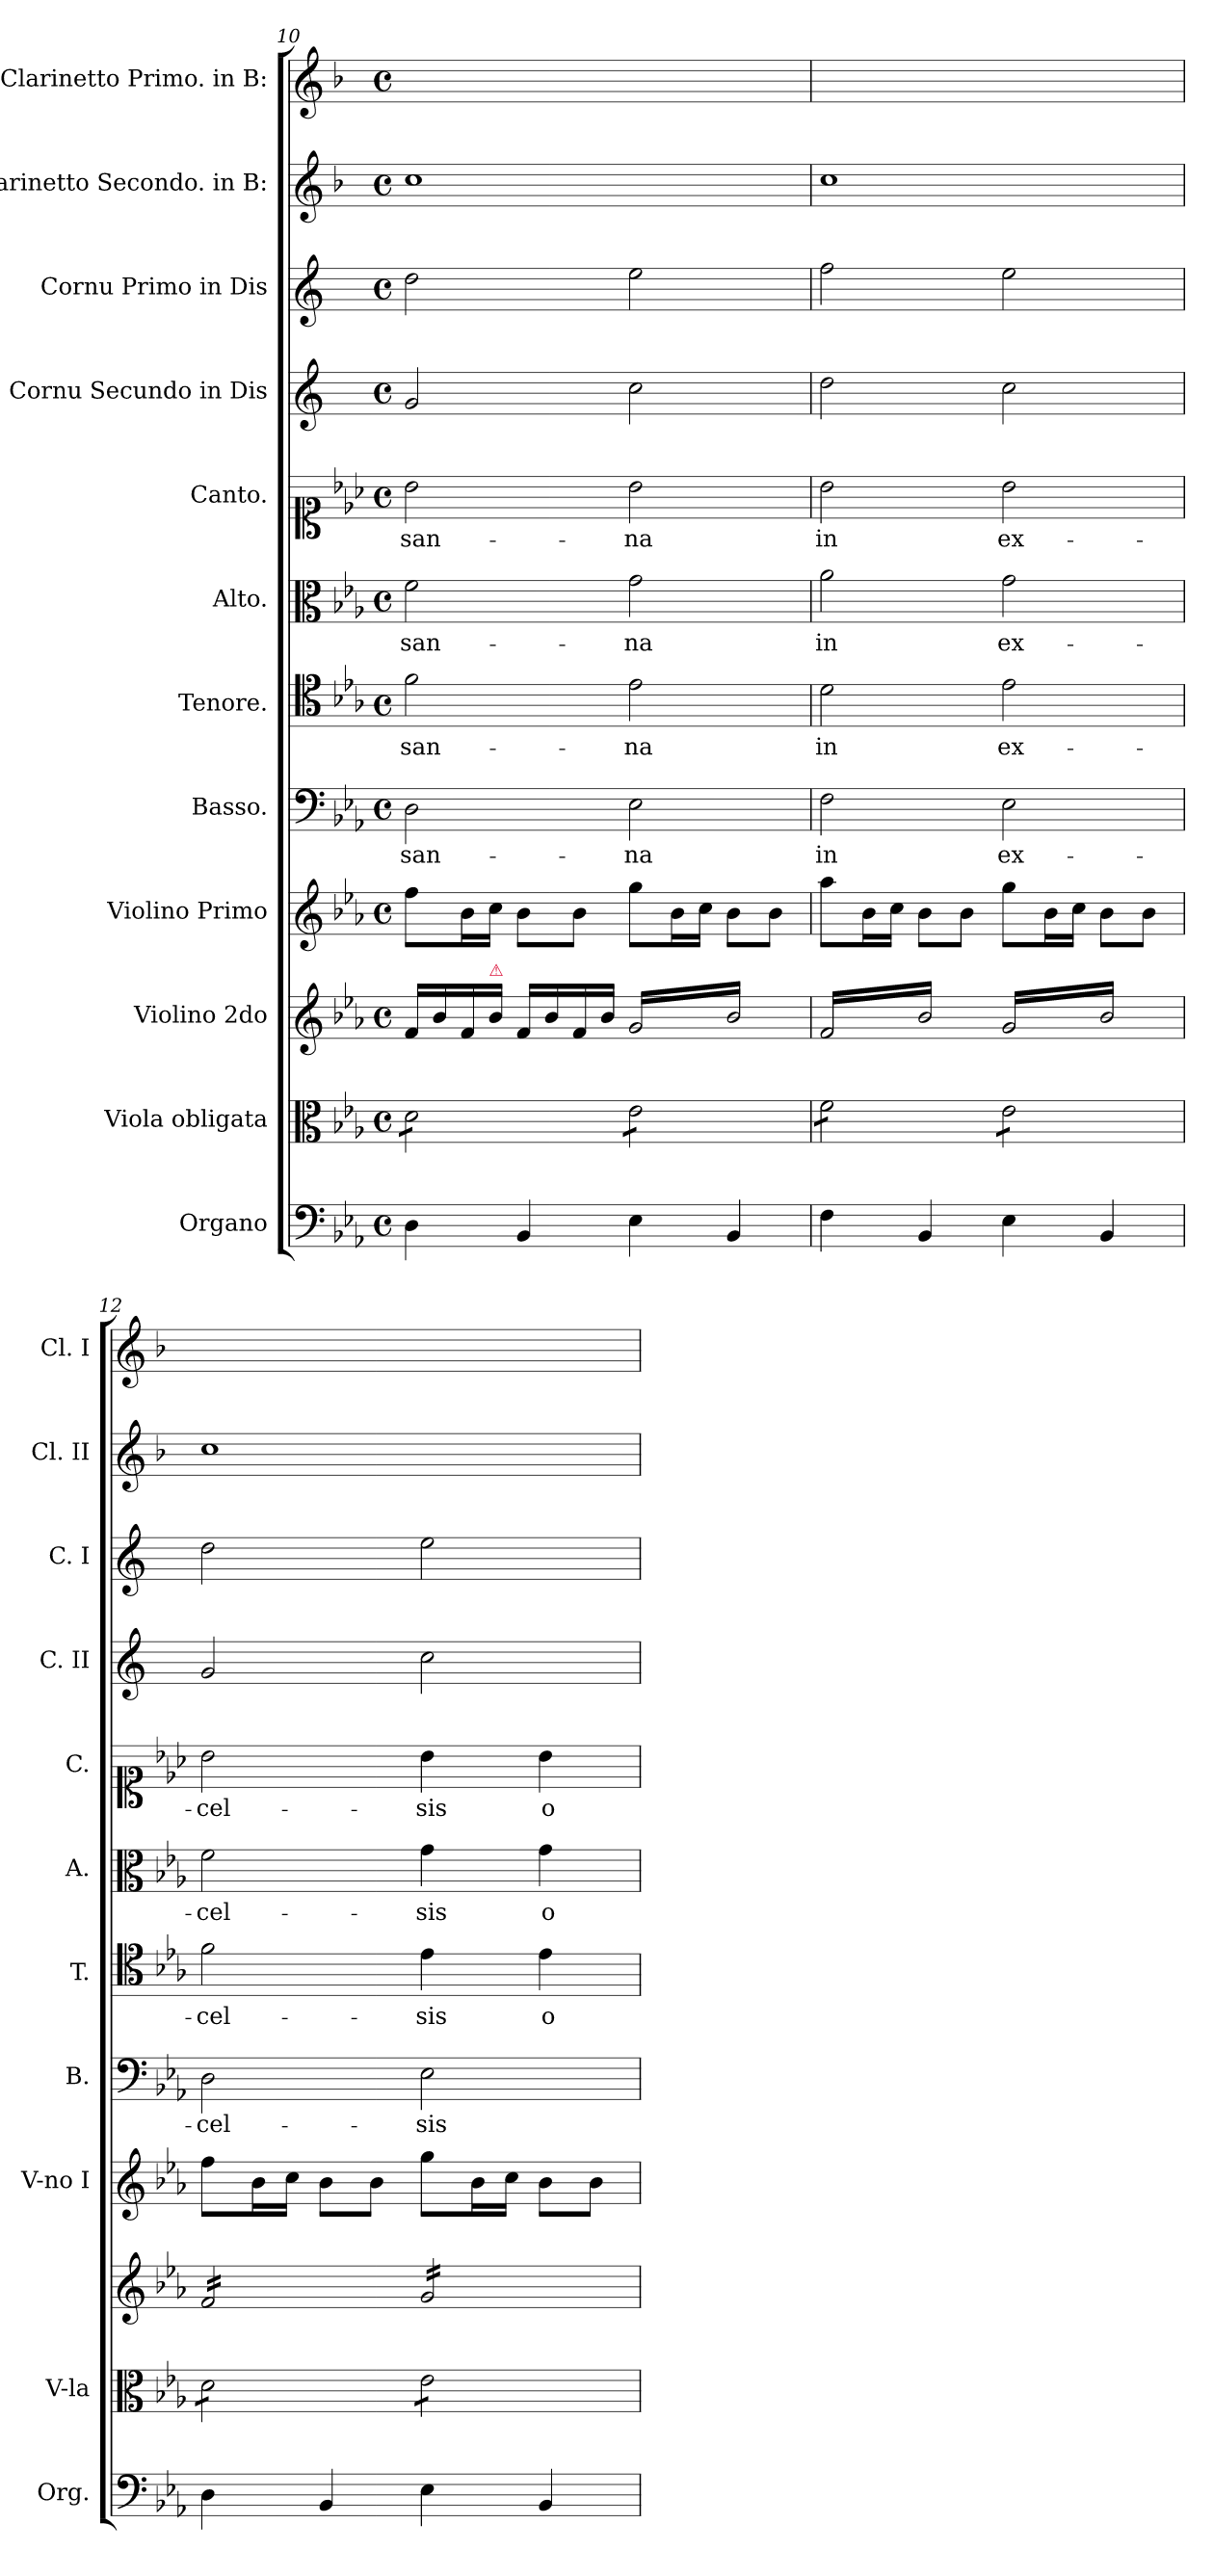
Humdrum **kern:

**kern	**kern	**kern	**kern	**kern	**text	**kern	**text	**kern	**text	**kern	**text	**kern	**kern	**kern	**kern
*part12	*part11	*part10	*part9	*part8	*part8	*part7	*part7	*part6	*part6	*part5	*part5	*part4	*part3	*part2	*part1
*staff12	*staff11	*staff10	*staff9	*staff8	*staff8	*staff7	*staff7	*staff6	*staff6	*staff5	*staff5	*staff4	*staff3	*staff2	*staff1
*I"Organo	*I"Viola obligata	*I"Violino 2do	*I"Violino Primo	*I"Basso.	*	*I"Tenore.	*	*I"Alto.	*	*I"Canto.	*	*I"Cornu Secundo in Dis	*I"Cornu Primo in Dis	*I"Clarinetto Secondo. in B:	*I"Clarinetto Primo. in B:
*I'Org.	*I'V-la	*	*I'V-no I	*I'B.	*	*I'T.	*	*I'A.	*	*I'C.	*	*I'C. II	*I'C. I	*I'Cl. II	*I'Cl. I
*clefF4	*clefC3	*clefG2	*clefG2	*clefF4	*	*clefC4	*	*clefC3	*	*clefC1	*	*clefG2	*clefG2	*clefG2	*clefG2
*	*	*	*	*	*	*	*	*	*	*	*	*ITrd5c9	*ITrd5c9	*ITrd1c2	*ITrd1c2
*k[b-e-a-]	*k[b-e-a-]	*k[b-e-a-]	*k[b-e-a-]	*k[b-e-a-]	*	*k[b-e-a-]	*	*k[b-e-a-]	*	*k[b-e-a-]	*	*k[b-e-a-]	*k[b-e-a-]	*k[b-e-a-]	*k[b-e-a-]
*E-:	*E-:	*E-:	*E-:	*E-:	*	*E-:	*	*E-:	*	*E-:	*	*E-:	*E-:	*E-:	*E-:
*M4/4	*M4/4	*M4/4	*M4/4	*M4/4	*	*M4/4	*	*M4/4	*	*M4/4	*	*M4/4	*M4/4	*M4/4	*M4/4
*met(c)	*met(c)	*met(c)	*met(c)	*met(c)	*	*met(c)	*	*met(c)	*	*met(c)	*	*met(c)	*met(c)	*met(c)	*met(c)
=10	=10	=10	=10	=10	=10	=10	=10	=10	=10	=10	=10	=10	=10	=10	=10
*	*tremolo	*	*	*	*	*	*	*	*	*	*	*	*	*	*
4D\	8d\L	16f/LL	8ff\L	2D\	-san-	2f\	-san-	2f\	-san-	2b-\	-san-	2B-/	2f\	1b-	1ryy
.	.	16b-/	.	.	.	.	.	.	.	.	.	.	.	.	.
.	8d\	16f/	16b-\L	.	.	.	.	.	.	.	.	.	.	.	.
!	!	!LO:TX:a:color=crimson:t=⚠	!	!	!	!	!	!	!	!	!	!	!	!	!
.	.	16b-/JJ	16cc\JJ	.	.	.	.	.	.	.	.	.	.	.	.
4BB-/	8d\	16f/LL	8b-\L	.	.	.	.	.	.	.	.	.	.	.	.
.	.	16b-/	.	.	.	.	.	.	.	.	.	.	.	.	.
.	8d\J	16f/	8b-\J	.	.	.	.	.	.	.	.	.	.	.	.
.	.	16b-/JJ	.	.	.	.	.	.	.	.	.	.	.	.	.
*	*	*tremolo	*	*	*	*	*	*	*	*	*	*	*	*	*
4E-\	8e-\L	16g/LL	8gg\L	2E-\	-na	2e-\	-na	2g\	-na	2b-\	-na	2e-\	2g\	.	.
.	.	16b-/	.	.	.	.	.	.	.	.	.	.	.	.	.
.	8e-\	16g/	16b-\L	.	.	.	.	.	.	.	.	.	.	.	.
.	.	16b-/	16cc\JJ	.	.	.	.	.	.	.	.	.	.	.	.
4BB-/	8e-\	16g/	8b-\L	.	.	.	.	.	.	.	.	.	.	.	.
.	.	16b-/	.	.	.	.	.	.	.	.	.	.	.	.	.
.	8e-\J	16g/	8b-\J	.	.	.	.	.	.	.	.	.	.	.	.
.	.	16b-/JJ	.	.	.	.	.	.	.	.	.	.	.	.	.
=11	=11	=11	=11	=11	=11	=11	=11	=11	=11	=11	=11	=11	=11	=11	=11
4F\	8f\L	16f/LL	8aa-\L	2F\	in	2d\	in	2a-\	in	2b-\	in	2f\	2a-\	1b-	1ryy
.	.	16b-/	.	.	.	.	.	.	.	.	.	.	.	.	.
.	8f\	16f/	16b-\L	.	.	.	.	.	.	.	.	.	.	.	.
.	.	16b-/	16cc\JJ	.	.	.	.	.	.	.	.	.	.	.	.
4BB-/	8f\	16f/	8b-\L	.	.	.	.	.	.	.	.	.	.	.	.
.	.	16b-/	.	.	.	.	.	.	.	.	.	.	.	.	.
.	8f\J	16f/	8b-\J	.	.	.	.	.	.	.	.	.	.	.	.
.	.	16b-/JJ	.	.	.	.	.	.	.	.	.	.	.	.	.
4E-\	8e-\L	16g/LL	8gg\L	2E-\	ex-	2e-\	ex-	2g\	ex-	2b-\	ex-	2e-\	2g\	.	.
.	.	16b-/	.	.	.	.	.	.	.	.	.	.	.	.	.
.	8e-\	16g/	16b-\L	.	.	.	.	.	.	.	.	.	.	.	.
.	.	16b-/	16cc\JJ	.	.	.	.	.	.	.	.	.	.	.	.
4BB-/	8e-\	16g/	8b-\L	.	.	.	.	.	.	.	.	.	.	.	.
.	.	16b-/	.	.	.	.	.	.	.	.	.	.	.	.	.
.	8e-\J	16g/	8b-\J	.	.	.	.	.	.	.	.	.	.	.	.
.	.	16b-/JJ	.	.	.	.	.	.	.	.	.	.	.	.	.
=12	=12	=12	=12	=12	=12	=12	=12	=12	=12	=12	=12	=12	=12	=12	=12
4D\	8d\L	16f/LL	8ff\L	2D\	-cel-	2f\	-cel-	2f\	-cel-	2b-\	-cel-	2B-/	2f\	1b-	1ryy
.	.	16f/	.	.	.	.	.	.	.	.	.	.	.	.	.
.	8d\	16f/	16b-\L	.	.	.	.	.	.	.	.	.	.	.	.
.	.	16f/	16cc\JJ	.	.	.	.	.	.	.	.	.	.	.	.
4BB-/	8d\	16f/	8b-\L	.	.	.	.	.	.	.	.	.	.	.	.
.	.	16f/	.	.	.	.	.	.	.	.	.	.	.	.	.
.	8d\J	16f/	8b-\J	.	.	.	.	.	.	.	.	.	.	.	.
.	.	16f/JJ	.	.	.	.	.	.	.	.	.	.	.	.	.
4E-\	8e-\L	16g/LL	8gg\L	2E-\	-sis	4e-\	-sis	4g\	-sis	4b-\	-sis	2e-\	2g\	.	.
.	.	16g/	.	.	.	.	.	.	.	.	.	.	.	.	.
.	8e-\	16g/	16b-\L	.	.	.	.	.	.	.	.	.	.	.	.
.	.	16g/	16cc\JJ	.	.	.	.	.	.	.	.	.	.	.	.
4BB-/	8e-\	16g/	8b-\L	.	.	4e-\	o-	4g\	o-	4b-\	o-	.	.	.	.
.	.	16g/	.	.	.	.	.	.	.	.	.	.	.	.	.
.	8e-\J	16g/	8b-\J	.	.	.	.	.	.	.	.	.	.	.	.
*	*Xtremolo	*	*	*	*	*	*	*	*	*	*	*	*	*	*
.	.	16g/JJ	.	.	.	.	.	.	.	.	.	.	.	.	.
*	*	*Xtremolo	*	*	*	*	*	*	*	*	*	*	*	*	*
=	=	=	=	=	=	=	=	=	=	=	=	=	=	=	=
*-	*-	*-	*-	*-	*-	*-	*-	*-	*-	*-	*-	*-	*-	*-	*-
